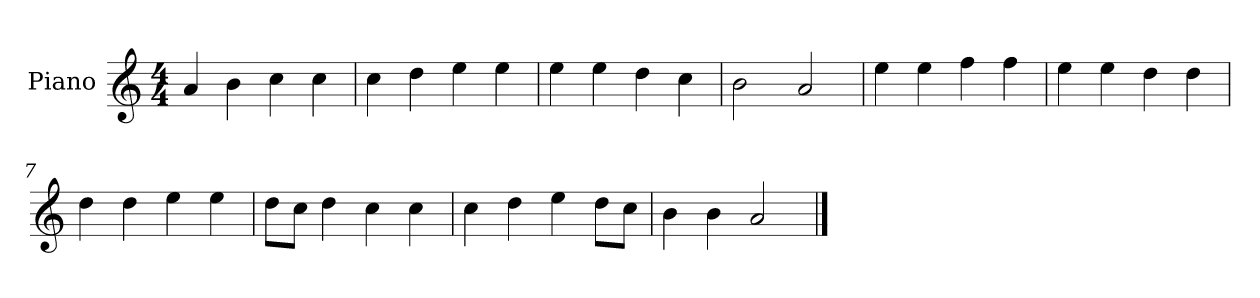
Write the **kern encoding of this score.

**kern
*part1
*staff1
*I"Piano
*I'Pno
*clefG2
*k[]
*a:
*M4/4
=1
4a/
4b\
4cc\
4cc\
=2
4cc\
4dd\
4ee\
4ee\
=3
4ee\
4ee\
4dd\
4cc\
=4
2b\
2a/
=5
4ee\
4ee\
4ff\
4ff\
=6
4ee\
4ee\
4dd\
4dd\
=7
4dd\
4dd\
4ee\
4ee\
=8
8dd\L
8cc\J
4dd\
4cc\
4cc\
=9
4cc\
4dd\
4ee\
8dd\L
8cc\J
=10
4b\
4b\
2a/
==
*-
